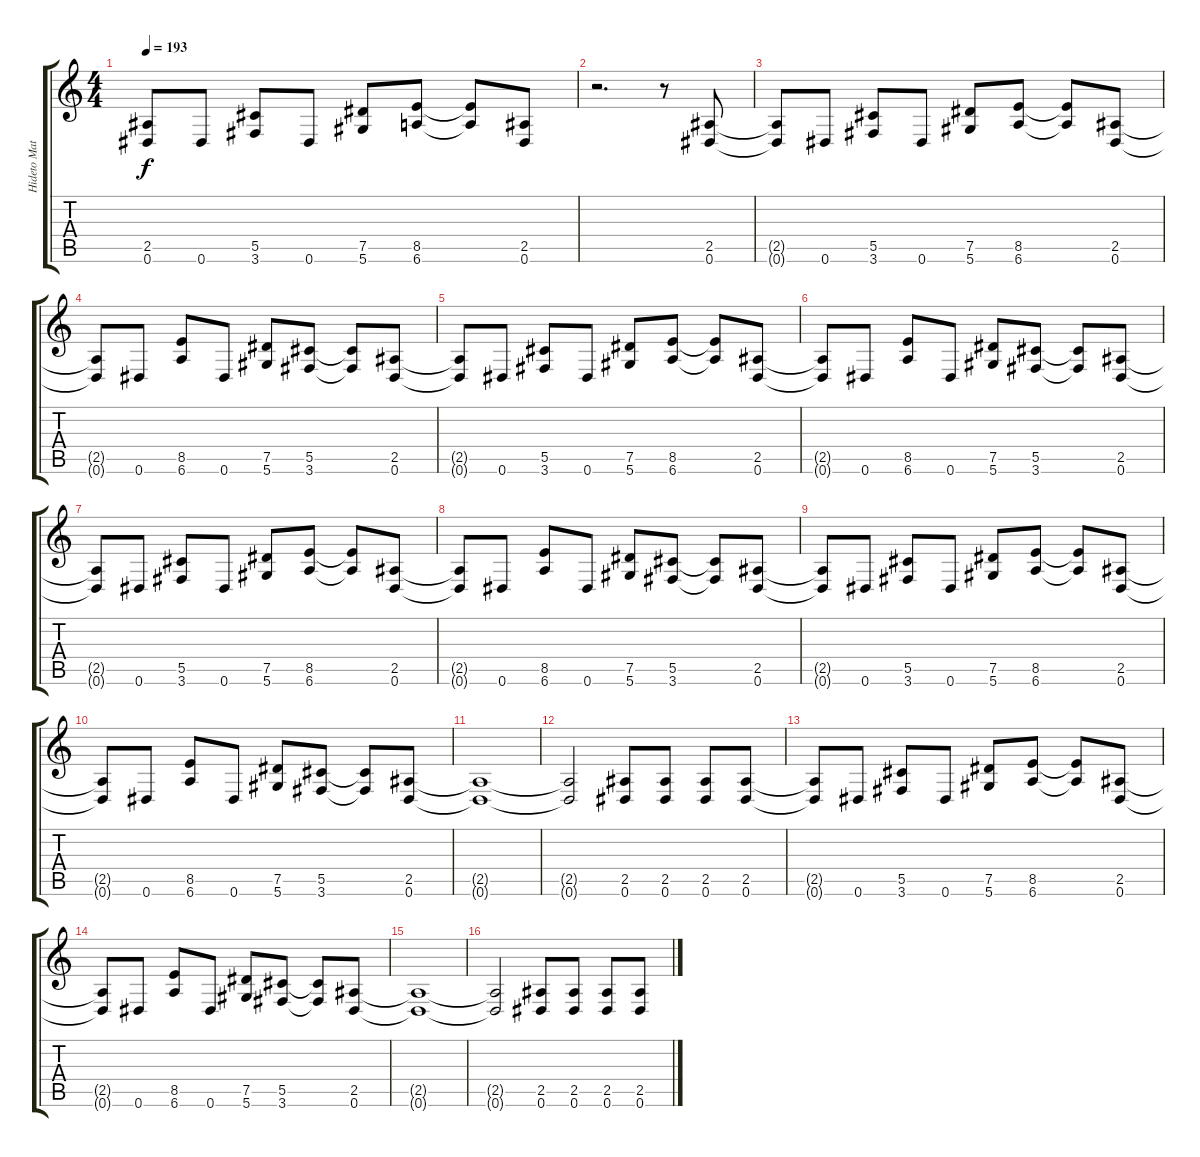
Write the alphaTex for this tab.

\track ("Hideto Matsumoto (Hide)" "Hideto Mat") {instrument distortionguitar}
\staff {score tabs}
\tuning (Eb4 Bb3 Gb3 Db3 Ab2 Eb2) {hide}
\ts (4 4)
\tempo 193
\clef g2
\ks c
(2.5{t} 0.6{t}).8{dy f} 0.6.8 (5.5 3.6).8 0.6.8 (7.5 5.6).8 (8.5 6.6).8 (8.5{t} 6.6{t}).8 (2.5 0.6).8 |
r.2{d} r.8 (2.5 0.6).8 |
(2.5{t} 0.6{t}).8 0.6.8 (5.5 3.6).8 0.6.8 (7.5 5.6).8 (8.5 6.6).8 (8.5{t} 6.6{t}).8 (2.5 0.6).8 |
(2.5{t} 0.6{t}).8 0.6.8 (8.5 6.6).8 0.6.8 (7.5 5.6).8 (5.5 3.6).8 (5.5{t} 3.6{t}).8 (2.5 0.6).8 |
(2.5{t} 0.6{t}).8 0.6.8 (5.5 3.6).8 0.6.8 (7.5 5.6).8 (8.5 6.6).8 (8.5{t} 6.6{t}).8 (2.5 0.6).8 |
(2.5{t} 0.6{t}).8 0.6.8 (8.5 6.6).8 0.6.8 (7.5 5.6).8 (5.5 3.6).8 (5.5{t} 3.6{t}).8 (2.5 0.6).8 |
(2.5{t} 0.6{t}).8 0.6.8 (5.5 3.6).8 0.6.8 (7.5 5.6).8 (8.5 6.6).8 (8.5{t} 6.6{t}).8 (2.5 0.6).8 |
(2.5{t} 0.6{t}).8 0.6.8 (8.5 6.6).8 0.6.8 (7.5 5.6).8 (5.5 3.6).8 (5.5{t} 3.6{t}).8 (2.5 0.6).8 |
(2.5{t} 0.6{t}).8 0.6.8 (5.5 3.6).8 0.6.8 (7.5 5.6).8 (8.5 6.6).8 (8.5{t} 6.6{t}).8 (2.5 0.6).8 |
(2.5{t} 0.6{t}).8 0.6.8 (8.5 6.6).8 0.6.8 (7.5 5.6).8 (5.5 3.6).8 (5.5{t} 3.6{t}).8 (2.5 0.6).8 |
(2.5{t} 0.6{t}).1 |
(2.5{t} 0.6{t}).2 (2.5 0.6).8 (2.5 0.6).8 (2.5 0.6).8 (2.5 0.6).8 |
(2.5{t} 0.6{t}).8 0.6.8 (5.5 3.6).8 0.6.8 (7.5 5.6).8 (8.5 6.6).8 (8.5{t} 6.6{t}).8 (2.5 0.6).8 |
(2.5{t} 0.6{t}).8 0.6.8 (8.5 6.6).8 0.6.8 (7.5 5.6).8 (5.5 3.6).8 (5.5{t} 3.6{t}).8 (2.5 0.6).8 |
(2.5{t} 0.6{t}).1 |
(2.5{t} 0.6{t}).2 (2.5 0.6).8 (2.5 0.6).8 (2.5 0.6).8 (2.5 0.6).8
